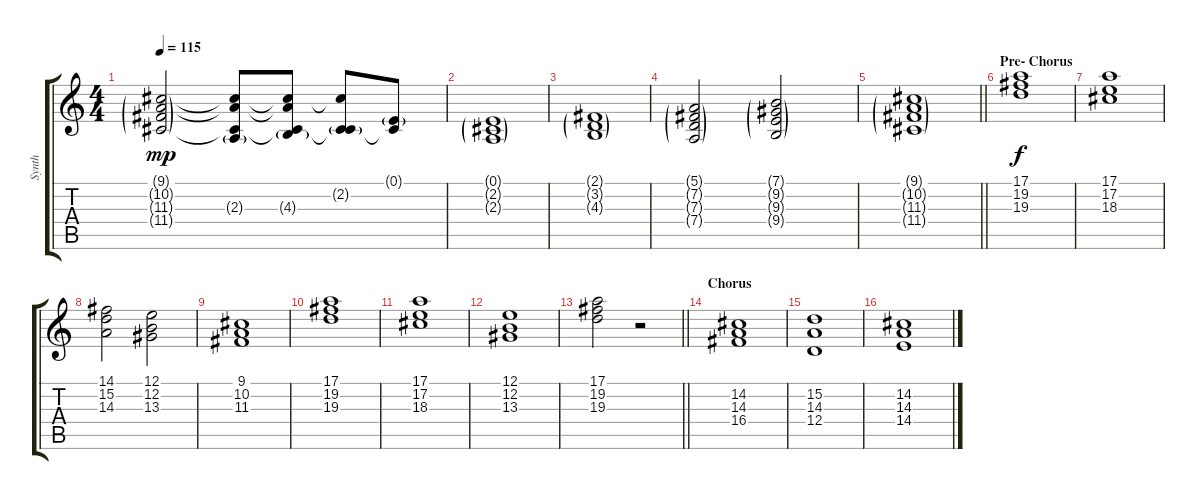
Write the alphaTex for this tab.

\track ("Synth" "Synth") {instrument stringensemble1}
\staff {score tabs}
\tuning (E4 B3 G3 D3 A2 E2) {hide}
\ts (4 4)
\tempo 115
\clef g2
\ks c
(9.1{g} 10.2{g} 11.3{g} 11.4{g}).2{dy mp} (9.1{t} 10.2{t} 2.3{g} 11.4{t}).8 (9.1{t} 10.2{t} 4.3{g} 11.4{t}).8 (9.1{t} 2.2{g} 11.4{t}).8 (0.1{g} 11.4{t}).8 |
(0.1{g} 2.2{g} 2.3{g}).1 |
(2.1{g} 3.2{g} 4.3{g}).1 |
(5.1{g} 7.2{g} 7.3{g} 7.4{g}).2 (7.1{g} 9.2{g} 9.3{g} 9.4{g}).2 |
\barLineRight lightlight
(9.1{g} 10.2{g} 11.3{g} 11.4{g}).1 |
\section ("" "Pre- Chorus")
(17.1 19.2 19.3).1{dy f} |
(17.1 17.2 18.3).1 |
(14.1 15.2 14.3).2 (12.1 12.2 13.3).2 |
(9.1 10.2 11.3).1 |
(17.1 19.2 19.3).1 |
(17.1 17.2 18.3).1 |
(12.1 12.2 13.3).1 |
\barLineRight lightlight
(17.1 19.2 19.3).2 r.2 |
\section ("" "Chorus")
(14.2 14.3 16.4).1 |
(15.2 14.3 12.4).1 |
(14.2 14.3 14.4).1
